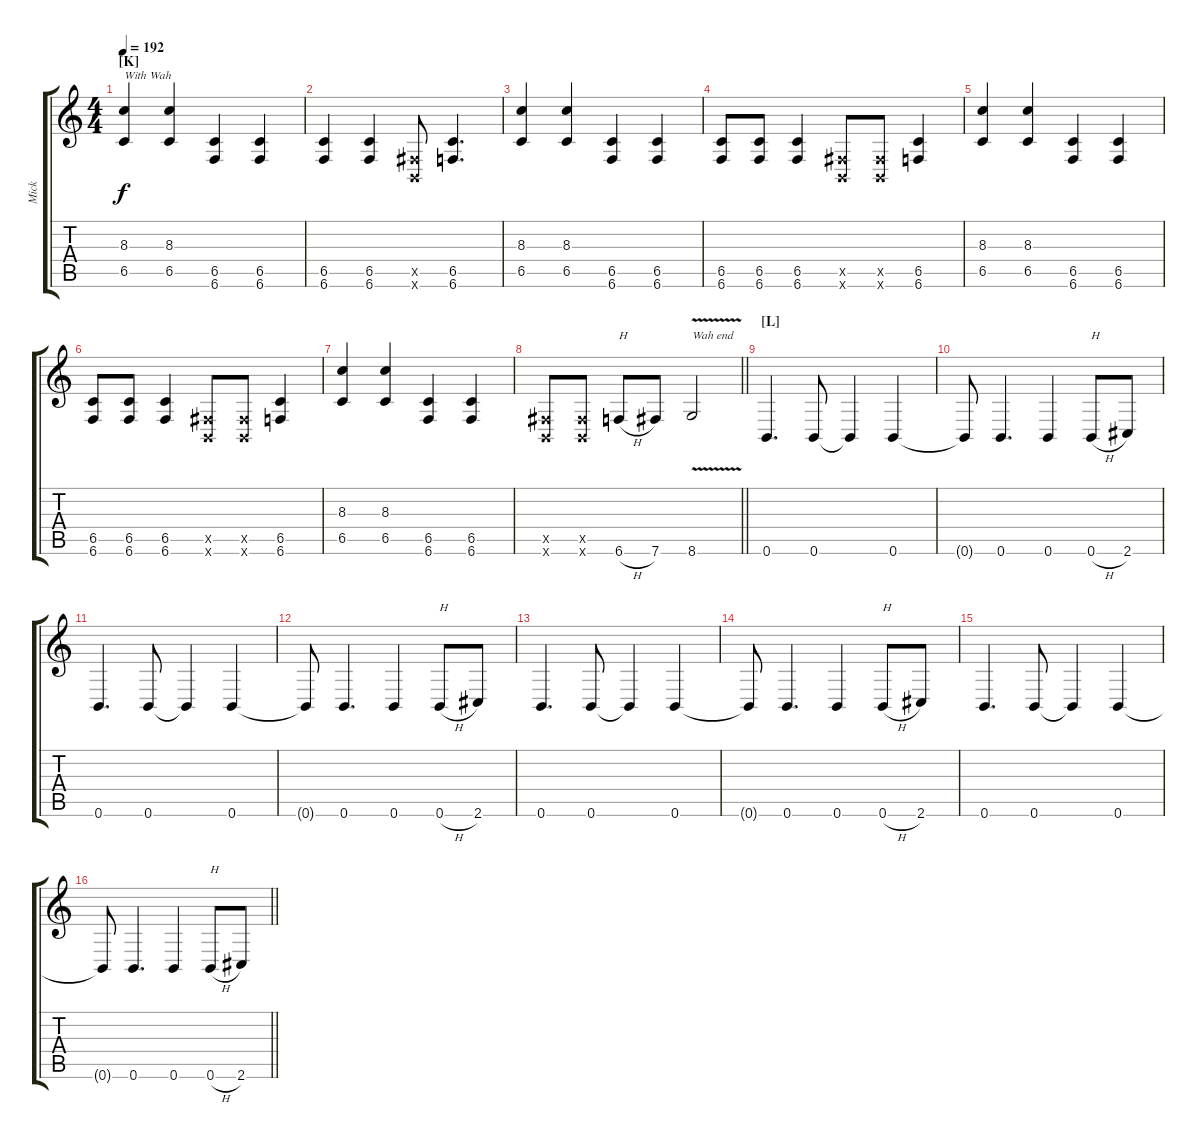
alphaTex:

\track ("Mick" "Mick") {instrument overdrivenguitar}
\staff {score tabs}
\tuning (Db4 Ab3 E3 B2 Gb2 B1) {hide}
\ts (4 4)
\section ("" "[K]")
\tempo 192
\clef g2
\ks c
(8.3 6.5).4{txt "With Wah" dy f} (8.3 6.5).4 (6.5 6.6).4 (6.5 6.6).4 |
(6.5 6.6).4 (6.5 6.6).4 (0.5{x} 0.6{x}).8 (6.5 6.6).4{d} |
(8.3 6.5).4 (8.3 6.5).4 (6.5 6.6).4 (6.5 6.6).4 |
(6.5 6.6).8 (6.5 6.6).8 (6.5 6.6).4 (0.5{x} 0.6{x}).8 (0.5{x} 0.6{x}).8 (6.5 6.6).4 |
(8.3 6.5).4 (8.3 6.5).4 (6.5 6.6).4 (6.5 6.6).4 |
(6.5 6.6).8 (6.5 6.6).8 (6.5 6.6).4 (0.5{x} 0.6{x}).8 (0.5{x} 0.6{x}).8 (6.5 6.6).4 |
(8.3 6.5).4 (8.3 6.5).4 (6.5 6.6).4 (6.5 6.6).4 |
\barLineRight lightlight
(0.5{x} 0.6{x}).8 (0.5{x} 0.6{x}).8 6.6{h}.8{txt "H"} 7.6.8 8.6{v}.2{txt "Wah end"} |
\section ("" "[L]")
0.6.4{d} 0.6.8 0.6{t}.4 0.6.4 |
0.6{t}.8 0.6.4{d} 0.6.4 0.6{h}.8{txt "H"} 2.6.8 |
0.6.4{d} 0.6.8 0.6{t}.4 0.6.4 |
0.6{t}.8 0.6.4{d} 0.6.4 0.6{h}.8{txt "H"} 2.6.8 |
0.6.4{d} 0.6.8 0.6{t}.4 0.6.4 |
0.6{t}.8 0.6.4{d} 0.6.4 0.6{h}.8{txt "H"} 2.6.8 |
0.6.4{d} 0.6.8 0.6{t}.4 0.6.4 |
\barLineRight lightlight
0.6{t}.8 0.6.4{d} 0.6.4 0.6{h}.8{txt "H"} 2.6.8
